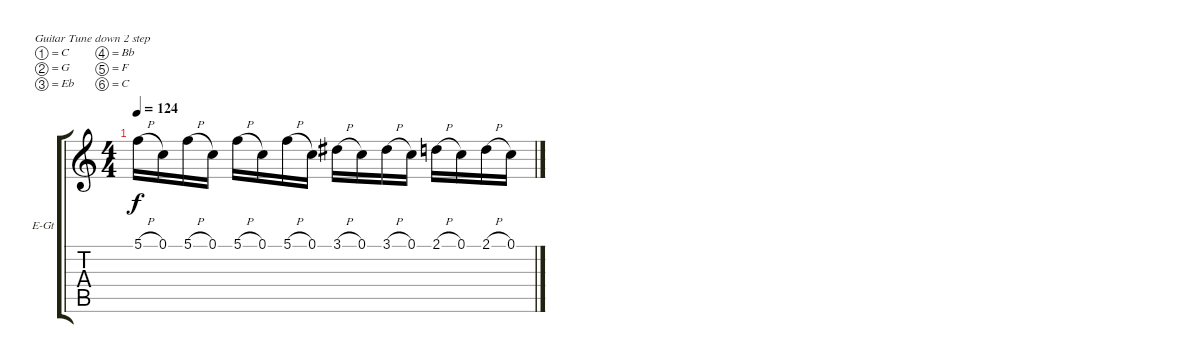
\defaultSystemsLayout 4
\bracketExtendMode groupsimilarinstruments
\firstSystemTrackNameOrientation horizontal
\otherSystemsTrackNameOrientation horizontal
\track ("Electric Guitar" "E-Gt") {instrument overdrivenguitar}
\staff {score tabs}
\tuning (C4 G3 Eb3 Bb2 F2 C2)
\ts (4 4)
\tempo 124
\clef g2
\ks c
5.1{h}.16{dy f} 0.1.16 5.1{h}.16 0.1.16 5.1{h}.16 0.1.16 5.1{h}.16 0.1.16 3.1{h}.16 0.1.16 3.1{h}.16 0.1.16 2.1{h}.16 0.1.16 2.1{h}.16 0.1.16
